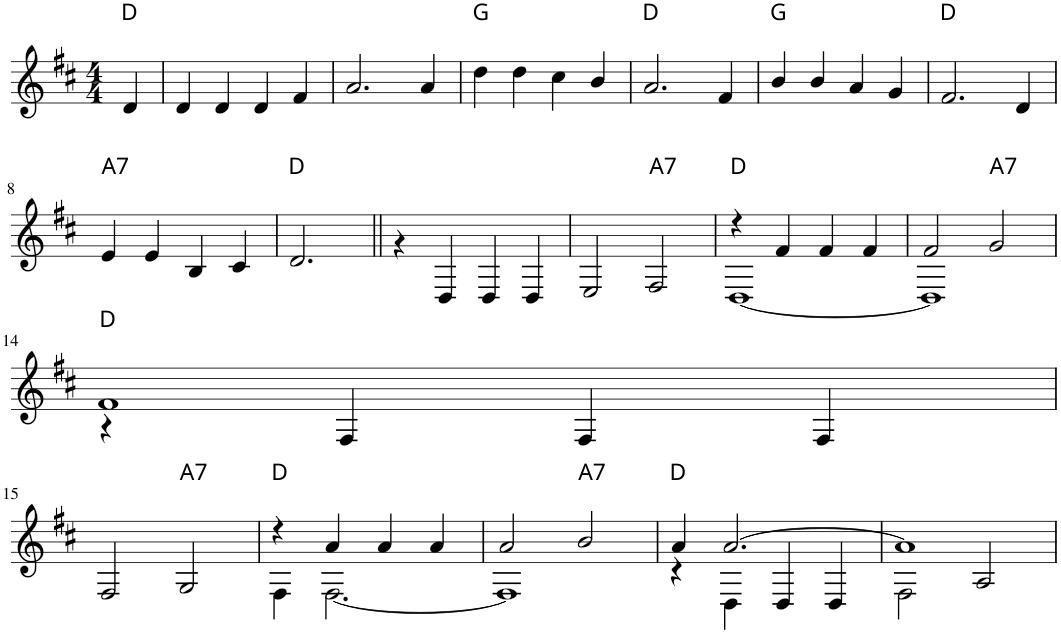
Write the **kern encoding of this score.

**kern
*part1
*staff1
*I"Voice
*I'Voice
*clefG2
*k[f#c#]
*D:
*M4/4
=1
!LO:TX:a:t=D
4d/
=2
4d/
4d/
4d/
4f#/
=3
2.a/
4a/
=4
!LO:TX:a:t=G
4dd\
4dd\
4cc#\
4b/
=5
!LO:TX:a:t=D
2.a/
4f#/
=6
!LO:TX:a:t=G
4b/
4b/
4a/
4g/
=7
!LO:TX:a:t=D
2.f#/
4d/
!!LO:LB:g=z
=8
!LO:TX:a:t=A7
4e/
4e/
4B/
4c#/
=9
!LO:TX:a:t=D
2.d/
=10||
*^
1ryy	4r
.	4D/
.	4D/
.	4D/
=11	=11
1ryy	2E/
!	!LO:TX:a:t=A7
.	2F#/
=12	=12
!LO:TX:a:t=D	!
4r	[1D
4f#/	.
4f#/	.
4f#/	.
=13	=13
2f#/	1D]
!LO:TX:a:t=A7	!
2g/	.
!!LO:LB:g=z	!!
=14	=14
!LO:TX:a:t=D	!
1f#	4r
.	4F#/
.	4F#/
.	4F#/
!!LO:LB:g=z	!!
=15	=15
1ryy	2F#/
!	!LO:TX:a:t=A7
.	2G/
=16	=16
!LO:TX:a:t=D	!
4r	4F#\
4a/	[2.F#\
4a/	.
4a/	.
=17	=17
2a/	1F#]
!LO:TX:a:t=A7	!
2b/	.
=18	=18
!LO:TX:a:t=D	!
4a/	4r
[2.a/	4D\
.	4D/
.	4D/
=19	=19
1a]	2F#\
.	2A/
*v	*v
=
*-
